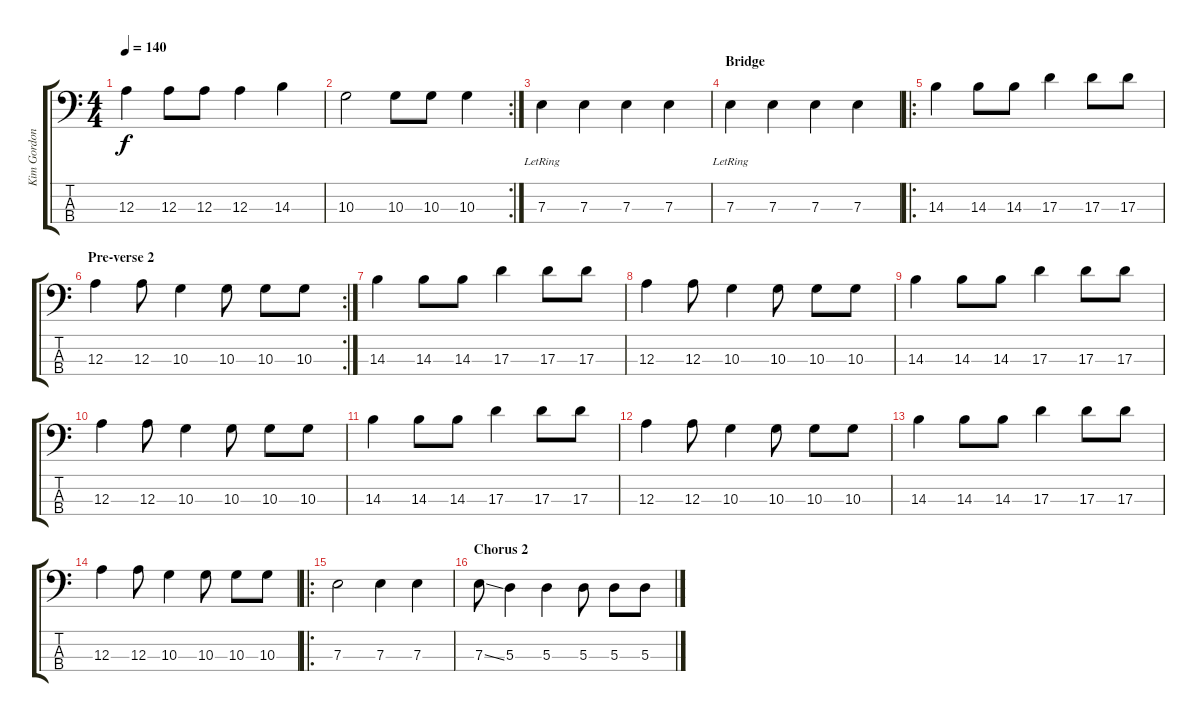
\track ("Kim Gordon" "Kim Gordon") {instrument electricbassfinger}
\staff {score tabs}
\tuning (G2 D2 A1 E1) {hide}
\ts (4 4)
\tempo 140
\clef f4
\ks c
12.3.4{dy f} 12.3.8 12.3.8 12.3.4 14.3.4 |
\rc 2
10.3.2 10.3.8 10.3.8 10.3.4 |
7.3{lr}.4 7.3.4 7.3.4 7.3.4 |
\section ("" "Bridge")
7.3{lr}.4 7.3.4 7.3.4 7.3.4 |
\ro
14.3.4 14.3.8 14.3.8 17.3.4 17.3.8 17.3.8 |
\rc 2
\section ("" "Pre-verse 2")
12.3.4 12.3.8 10.3.4 10.3.8 10.3.8 10.3.8 |
14.3.4 14.3.8 14.3.8 17.3.4 17.3.8 17.3.8 |
12.3.4 12.3.8 10.3.4 10.3.8 10.3.8 10.3.8 |
14.3.4 14.3.8 14.3.8 17.3.4 17.3.8 17.3.8 |
12.3.4 12.3.8 10.3.4 10.3.8 10.3.8 10.3.8 |
14.3.4 14.3.8 14.3.8 17.3.4 17.3.8 17.3.8 |
12.3.4 12.3.8 10.3.4 10.3.8 10.3.8 10.3.8 |
14.3.4 14.3.8 14.3.8 17.3.4 17.3.8 17.3.8 |
12.3.4 12.3.8 10.3.4 10.3.8 10.3.8 10.3.8 |
\ro
7.3.2 7.3.4 7.3.4 |
\section ("" "Chorus 2")
7.3{ss}.8 5.3.4 5.3.4 5.3.8 5.3.8 5.3.8
